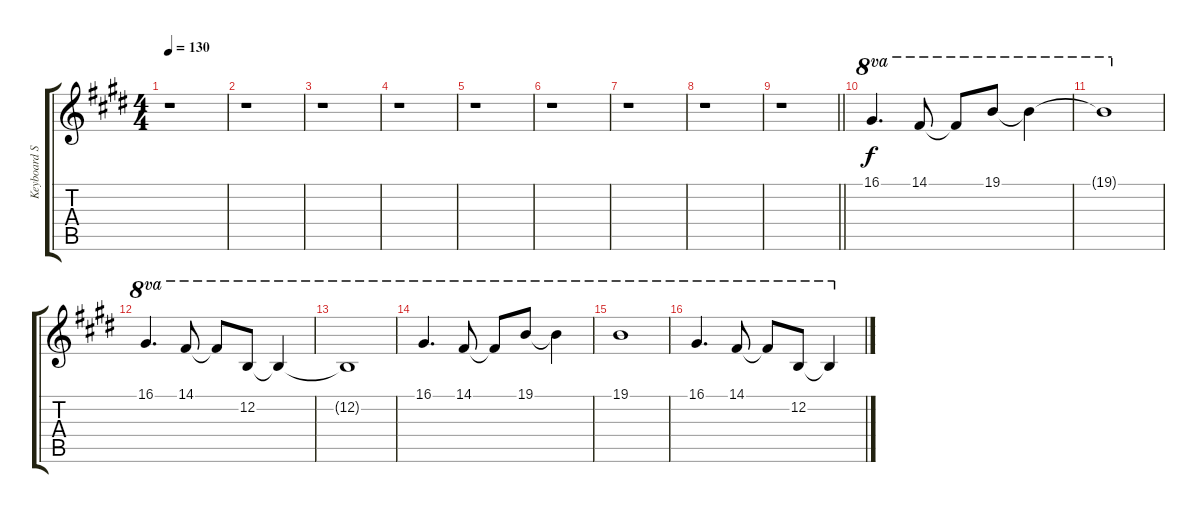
\track ("Keyboard Spacy - David Bryan" "Keyboard S") {instrument pad8sweep}
\staff {score tabs}
\tuning (E4 B3 G3 D3 A2 E2) {hide}
\ts (4 4)
\tempo 130
\clef g2
\ks c#minor
r.1{dy f} |
\ks e
r.1 |
\ks c#minor
r.1 |
r.1 |
r.1 |
\ks e
r.1 |
\ks c#minor
r.1 |
r.1 |
\barLineRight lightlight
r.1 |
\ks e
16.1.4{d ot 8va} 14.1.8{ot 8va} 14.1{t}.8{ot 8va} 19.1.8{ot 8va} 19.1{t}.4{ot 8va} |
\ks c#minor
19.1{t}.1{ot 8va} |
16.1.4{d ot 8va} 14.1.8{ot 8va} 14.1{t}.8{ot 8va} 12.2.8{ot 8va} 12.2{t}.4{ot 8va} |
12.2{t}.1{ot 8va} |
\ks e
16.1.4{d ot 8va} 14.1.8{ot 8va} 14.1{t}.8{ot 8va} 19.1.8{ot 8va} 19.1{t}.4{ot 8va} |
\ks c#minor
19.1.1{ot 8va} |
16.1.4{d ot 8va} 14.1.8{ot 8va} 14.1{t}.8{ot 8va} 12.2.8{ot 8va} 12.2{t}.4{ot 8va}
